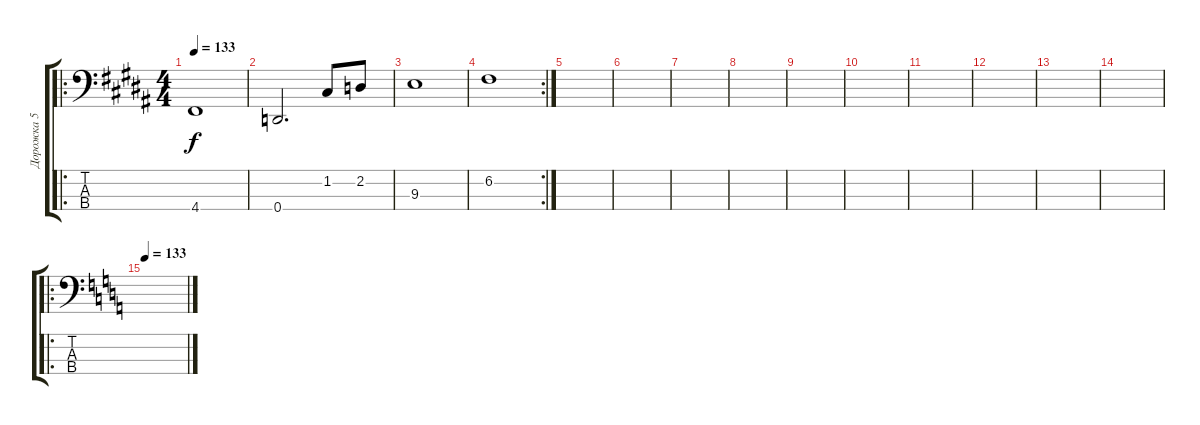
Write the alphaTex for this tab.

\track ("Дорожка 5" "Дорожка 5") {instrument electricbassfinger}
\staff {score tabs}
\tuning (F2 C2 G1 D1) {hide}
\ro
\ts (4 4)
\tempo 133
\clef f4
\ks g#minor
4.4.1{dy f} |
0.4.2{d} 1.2.8 2.2.8 |
9.3.1 |
\rc 2
6.2.1 |
|
|
|
|
|
|
|
|
|
|
\ro
\tempo 133
\ks c
